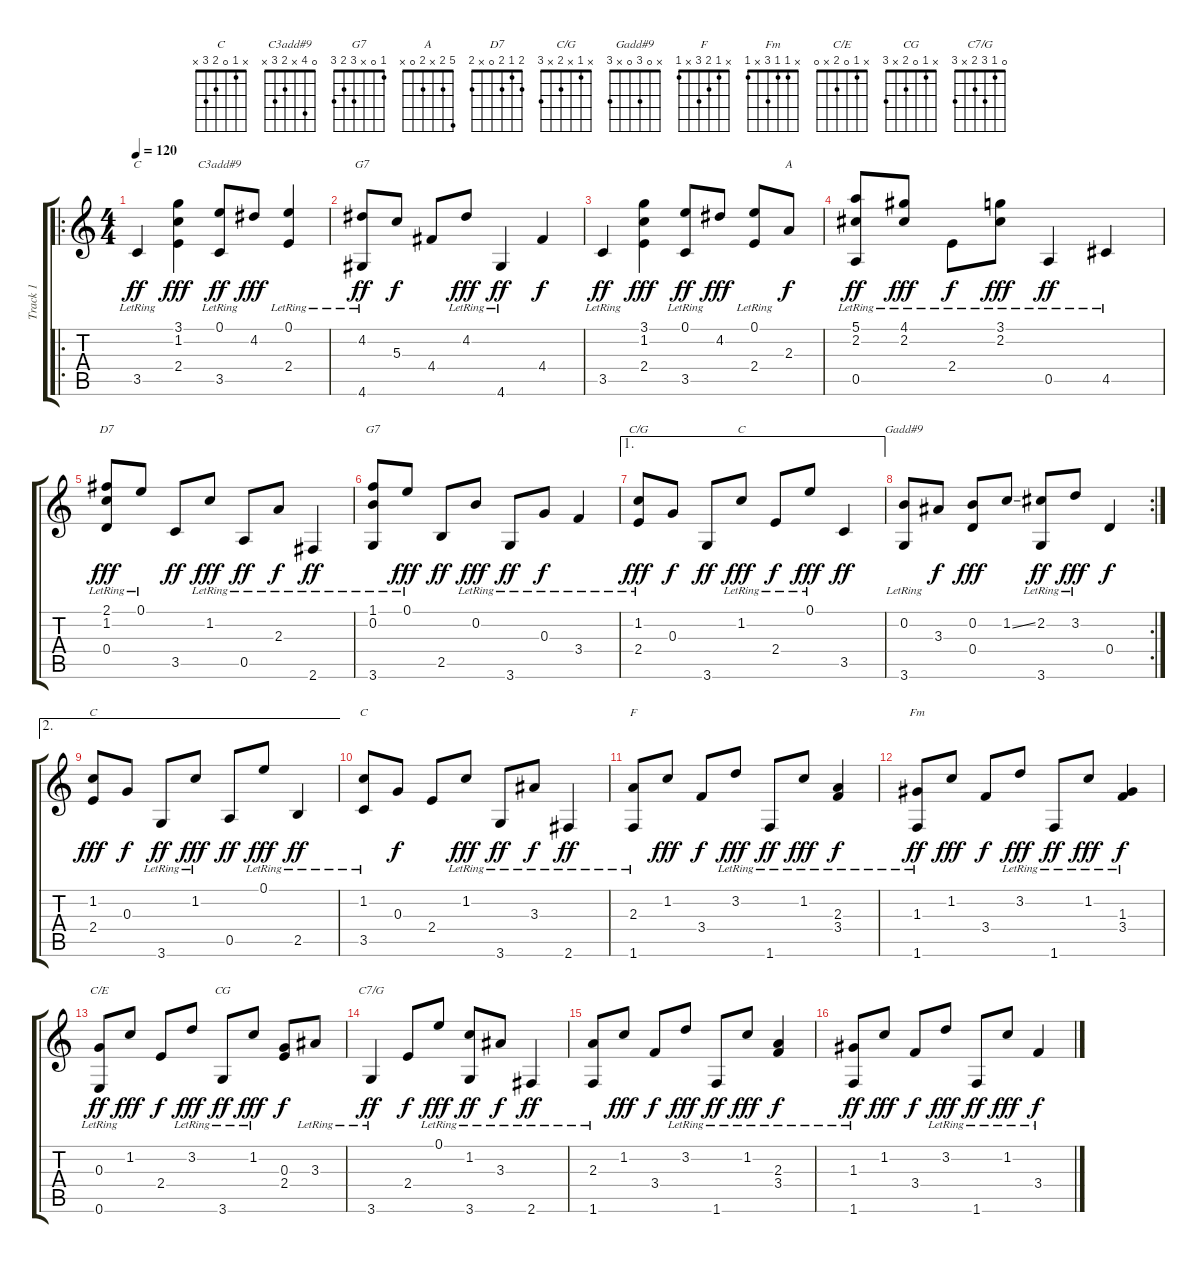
\track ("Track 1" "Track 1") {instrument acousticguitarsteel}
\staff {score tabs}
\tuning (E4 B3 G3 D3 A2 E2) {hide}
\chord ("C" 3 1 x 2 3 x)
\chord ("C3add#9" 0 4 x 2 3 x)
\chord ("G7" x 3 4 3 x 3) {firstfret 3}
\chord ("A" 5 2 x 2 0 x)
\chord ("D7" 2 1 2 0 x 2)
\chord ("G7" 1 0 x 3 2 3)
\chord ("C/G" x 1 x 2 x 3)
\chord ("C" 0 1 x 2 3 x)
\chord ("Gadd#9" x 0 3 0 x 3)
\chord ("C" x 1 0 2 x 3)
\chord ("C" x 1 0 2 3 x)
\chord ("F" x 1 2 3 x 1)
\chord ("Fm" x 1 1 3 x 1)
\chord ("C/E" x 1 0 2 x 0)
\chord ("CG" x 1 0 2 x 3)
\chord ("C7/G" 0 1 3 2 x 3)
\ro
\ts (4 4)
\tempo 120
\clef g2
\ks c
3.5{lr}.4{ch "C" dy ff instrument acousticguitarsteel} (3.1 1.2 2.4).4{dy fff} (0.1 3.5{lr}).8{ch "C3add#9" dy ff} 4.2.8{dy fff} (0.1{lr} 2.4).4 |
(4.2 4.6{lr}).8{ch "G7" dy ff} 5.3.8{dy f} 4.4.8 4.2{lr}.8{dy fff} 4.6{lr}.4{dy ff} 4.4.4{dy f} |
3.5{lr}.4{dy ff} (3.1 1.2 2.4).4{dy fff} (0.1 3.5{lr}).8{dy ff} 4.2.8{dy fff} (0.1{lr} 2.4).8 2.3.8{ch "A" dy f} |
(5.1 2.2 0.5{lr}).8{dy ff} (4.1{lr} 2.2).8{dy fff} 2.4{lr}.8{dy f} (3.1{lr} 2.2).8{dy fff} 0.5{lr}.4{dy ff} 4.5{lr}.4 |
(2.1 1.2 0.4{lr}).8{ch "D7" dy fff} 0.1{lr}.8 3.5.8{dy ff} 1.2{lr}.8{dy fff} 0.5{lr}.8{dy ff} 2.3{lr}.8{dy f} 2.6{lr}.4{dy ff} |
(1.1 0.2 3.6{lr}).8{ch "G7"} 0.1{lr}.8{dy fff} 2.5.8{dy ff} 0.2{lr}.8{dy fff} 3.6{lr}.8{dy ff} 0.3{lr}.8{dy f} 3.4{lr}.4 |
\ae 1
(1.2{lr} 2.4{lr}).8{ch "C/G" dy fff} 0.3.8{dy f} 3.6.8{dy ff} 1.2{lr}.8{ch "C" dy fff} 2.4{lr}.8{dy f} 0.1{lr}.8{dy fff} 3.5.4{dy ff} |
\rc 2
(0.2{lr} 3.6{lr}).8{ch "Gadd#9"} 3.3.8{dy f} (0.2 0.4).8{dy fff} 1.2{ss}.8 (2.2 3.6{lr}).8{dy ff} 3.2{lr}.8{dy fff} 0.4.4{dy f} |
\ae 2
(1.2 2.4).8{ch "C" dy fff} 0.3.8{dy f} 3.6{lr}.8{dy ff} 1.2{lr}.8{dy fff} 0.5.8{dy ff} 0.1{lr}.8{dy fff} 2.5{lr}.4{dy ff} |
(1.2 3.5{lr}).8{ch "C"} 0.3.8{dy f} 2.4.8 1.2{lr}.8{dy fff} 3.6{lr}.8{dy ff} 3.3{lr}.8{dy f} 2.6{lr}.4{dy ff} |
(2.3 1.6{lr}).8{ch "F"} 1.2.8{dy fff} 3.4.8{dy f} 3.2{lr}.8{dy fff} 1.6{lr}.8{dy ff} 1.2{lr}.8{dy fff} (2.3{lr} 3.4{lr}).4{dy f} |
(1.3 1.6{lr}).8{ch "Fm" dy ff} 1.2.8{dy fff} 3.4.8{dy f} 3.2{lr}.8{dy fff} 1.6{lr}.8{dy ff} 1.2{lr}.8{dy fff} (1.3{lr} 3.4{lr}).4{dy f} |
(0.3 0.6{lr}).8{ch "C/E" dy ff} 1.2.8{dy fff} 2.4.8{dy f} 3.2{lr}.8{dy fff} 3.6{lr}.8{ch "CG" dy ff} 1.2{lr}.8{dy fff} (0.3 2.4).8{dy f} 3.3{lr}.8 |
3.6{lr}.4{ch "C7/G" dy ff} 2.4.8{dy f} 0.1{lr}.8{dy fff} (1.2 3.6{lr}).8{dy ff} 3.3{lr}.8{dy f} 2.6{lr}.4{dy ff} |
(2.3 1.6{lr}).8 1.2.8{dy fff} 3.4.8{dy f} 3.2{lr}.8{dy fff} 1.6{lr}.8{dy ff} 1.2{lr}.8{dy fff} (2.3{lr} 3.4{lr}).4{dy f} |
(1.3 1.6{lr}).8{dy ff} 1.2.8{dy fff} 3.4.8{dy f} 3.2{lr}.8{dy fff} 1.6{lr}.8{dy ff} 1.2{lr}.8{dy fff} 3.4{lr}.4{dy f}
